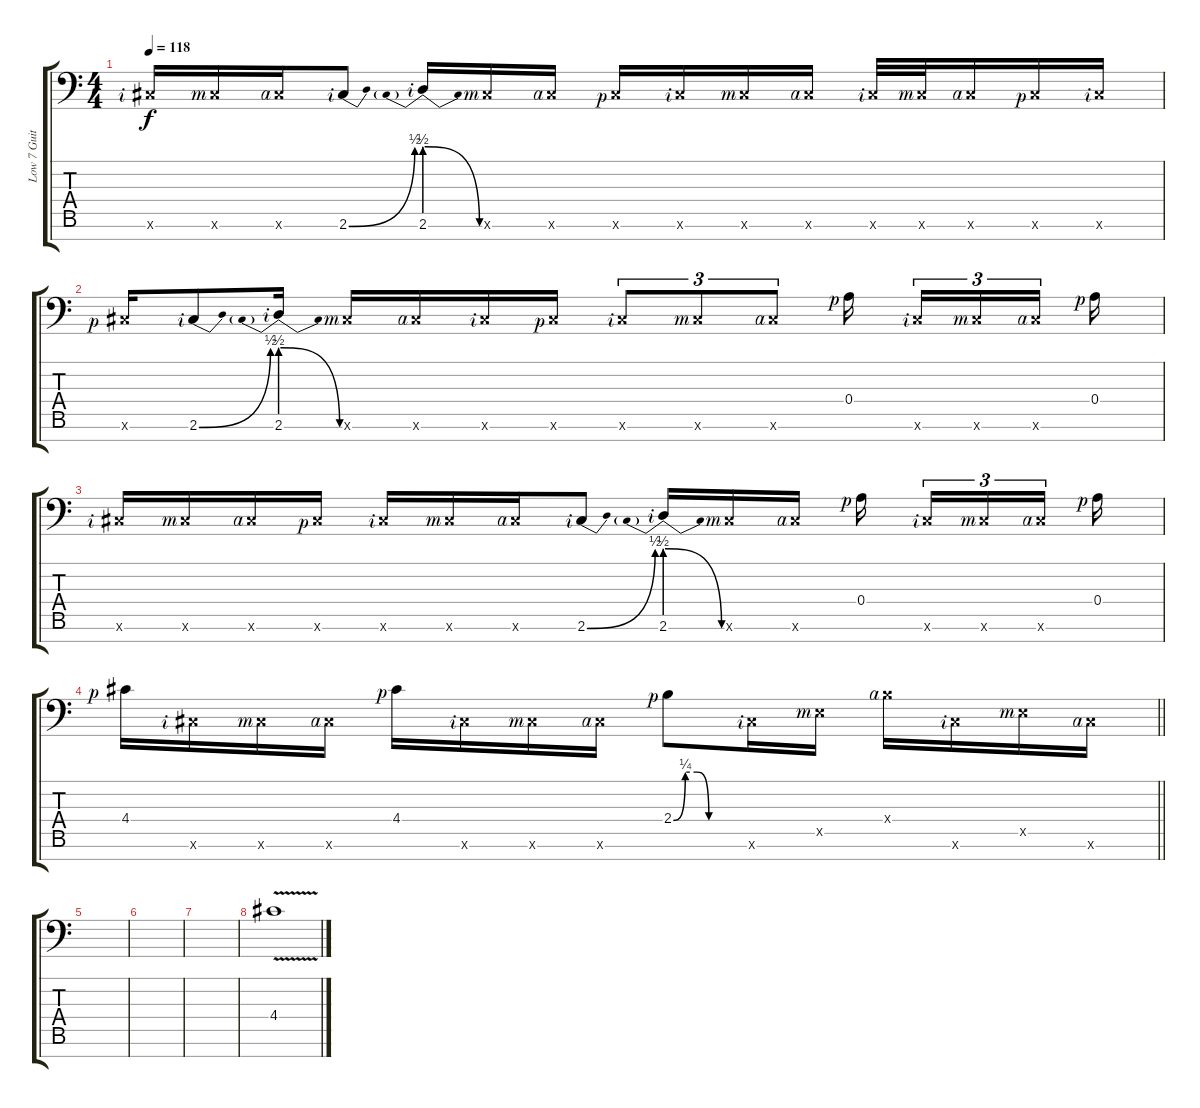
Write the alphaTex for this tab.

\track ("Low 7 Guitar #1" "Low 7 Guit") {instrument distortionguitar}
\staff {score tabs}
\tuning (B3 G3 D3 A2 D2 B1 E1) {hide}
\ts (4 4)
\tempo 118
\clef f4
\ks c
2.6{x rf 2}.16{dy f} 2.6{x rf 3}.16 2.6{x rf 4}.16 2.6{be (bend 0 0 60 2) rf 2}.8 2.6{be (prebendrelease 0 2 60 0) rf 2}.16 2.6{x rf 3}.16 2.6{x rf 4}.16 2.6{x rf 1}.16 2.6{x rf 2}.16 2.6{x rf 3}.16 2.6{x rf 4}.16 2.6{x rf 2}.32 2.6{x rf 3}.32 2.6{x rf 4}.16 2.6{x rf 1}.16 2.6{x rf 2}.16 |
2.6{x rf 1}.16 2.6{be (bend 0 0 60 2) rf 2}.8 2.6{be (prebendrelease 0 2 60 0) rf 2}.16 2.6{x rf 3}.16 2.6{x rf 4}.16 2.6{x rf 2}.16 2.6{x rf 1}.16 2.6{x rf 2}.8{tu (3 2)} 2.6{x rf 3}.8{tu (3 2)} 2.6{x rf 4}.8{tu (3 2)} 0.4{rf 1}.16{beam splitsecondary} 2.6{x rf 2}.16{tu (3 2)} 2.6{x rf 3}.16{tu (3 2)} 2.6{x rf 4}.16{tu (3 2) beam splitsecondary} 0.4{rf 1}.16 |
2.6{x rf 2}.16 2.6{x rf 3}.16 2.6{x rf 4}.16 2.6{x rf 1}.16 2.6{x rf 2}.16 2.6{x rf 3}.16 2.6{x rf 4}.16 2.6{be (bend 0 0 60 2) rf 2}.8 2.6{be (prebendrelease 0 2 60 0) rf 2}.16 2.6{x rf 3}.16 2.6{x rf 4}.16 0.4{rf 1}.16{beam splitsecondary} 2.6{x rf 2}.16{tu (3 2)} 2.6{x rf 3}.16{tu (3 2)} 2.6{x rf 4}.16{tu (3 2) beam splitsecondary} 0.4{rf 1}.16 |
\barLineRight lightlight
4.4{rf 1}.16 2.6{x rf 2}.16 2.6{x rf 3}.16 2.6{x rf 4}.16 4.4{rf 1}.16 2.6{x rf 2}.16 2.6{x rf 3}.16 2.6{x rf 4}.16 2.4{be (custom 0 0 10 1 20 1 30 0 60 0) rf 1}.8 2.6{x rf 2}.16 2.5{x rf 3}.16 2.4{x rf 4}.16 2.6{x rf 2}.16 2.5{x rf 3}.16 2.6{x rf 4}.16 |
\section ("" "")
|
|
|
4.4{v}.1{volume 12 instrument distortionguitar}
